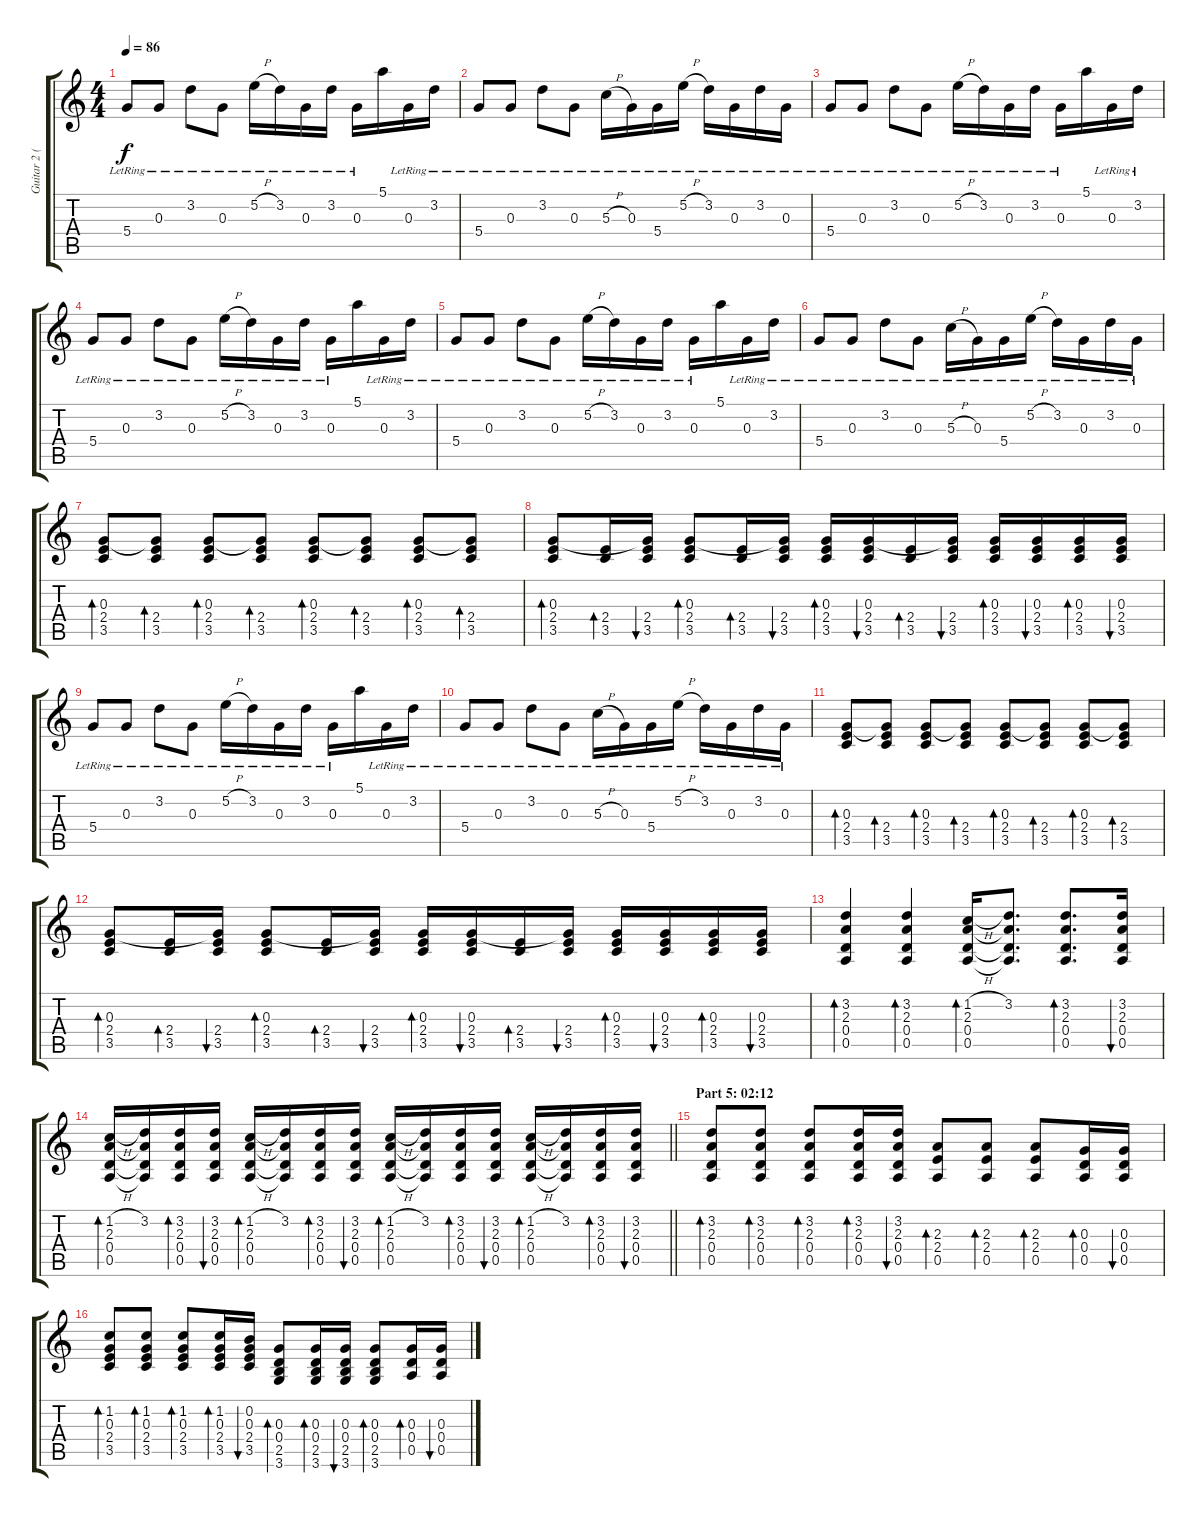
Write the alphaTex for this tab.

\track ("Guitar 2 (Distortion)" "Guitar 2 (") {instrument distortionguitar}
\staff {score tabs}
\tuning (E4 B3 G3 D3 A2 E2) {hide}
\ts (4 4)
\tempo 86
\clef g2
\ks c
5.4{lr}.8{dy f} 0.3{lr}.8 3.2{lr}.8 0.3{lr}.8 5.2{h lr}.16 3.2{lr}.16 0.3{lr}.16 3.2{lr}.16 0.3{lr}.16 5.1.16 0.3{lr}.16 3.2{lr}.16 |
5.4{lr}.8 0.3{lr}.8 3.2{lr}.8 0.3{lr}.8 5.3{h lr}.16 0.3{lr}.16 5.4{lr}.16 5.2{h lr}.16 3.2{lr}.16 0.3{lr}.16 3.2{lr}.16 0.3{lr}.16 |
5.4{lr}.8 0.3{lr}.8 3.2{lr}.8 0.3{lr}.8 5.2{h lr}.16 3.2{lr}.16 0.3{lr}.16 3.2{lr}.16 0.3{lr}.16 5.1.16 0.3{lr}.16 3.2{lr}.16 |
5.4{lr}.8 0.3{lr}.8 3.2{lr}.8 0.3{lr}.8 5.2{h lr}.16 3.2{lr}.16 0.3{lr}.16 3.2{lr}.16 0.3{lr}.16 5.1.16 0.3{lr}.16 3.2{lr}.16 |
5.4{lr}.8 0.3{lr}.8 3.2{lr}.8 0.3{lr}.8 5.2{h lr}.16 3.2{lr}.16 0.3{lr}.16 3.2{lr}.16 0.3{lr}.16 5.1.16 0.3{lr}.16 3.2{lr}.16 |
5.4{lr}.8 0.3{lr}.8 3.2{lr}.8 0.3{lr}.8 5.3{h lr}.16 0.3{lr}.16 5.4{lr}.16 5.2{h lr}.16 3.2{lr}.16 0.3{lr}.16 3.2{lr}.16 0.3{lr}.16 |
(0.3 2.4 3.5).8{bd 30} (0.3{t} 2.4 3.5).8{bd 30} (0.3 2.4 3.5).8{bd 30} (0.3{t} 2.4 3.5).8{bd 30} (0.3 2.4 3.5).8{bd 30} (0.3{t} 2.4 3.5).8{bd 30} (0.3 2.4 3.5).8{bd 30} (0.3{t} 2.4 3.5).8{bd 30} |
(0.3 2.4 3.5).8{bd 30} (2.4 3.5).16{bd 30} (0.3{t} 2.4 3.5).16{bu 30} (0.3 2.4 3.5).8{bd 30} (2.4 3.5).16{bd 30} (0.3{t} 2.4 3.5).16{bu 30} (0.3 2.4 3.5).16{bd 30} (0.3 2.4 3.5).16{bu 30} (2.4 3.5).16{bd 30} (0.3{t} 2.4 3.5).16{bu 30} (0.3 2.4 3.5).16{bd 30} (0.3 2.4 3.5).16{bu 30} (0.3 2.4 3.5).16{bd 30} (0.3 2.4 3.5).16{bu 30} |
5.4{lr}.8 0.3{lr}.8 3.2{lr}.8 0.3{lr}.8 5.2{h lr}.16 3.2{lr}.16 0.3{lr}.16 3.2{lr}.16 0.3{lr}.16 5.1.16 0.3{lr}.16 3.2{lr}.16 |
5.4{lr}.8 0.3{lr}.8 3.2{lr}.8 0.3{lr}.8 5.3{h lr}.16 0.3{lr}.16 5.4{lr}.16 5.2{h lr}.16 3.2{lr}.16 0.3{lr}.16 3.2{lr}.16 0.3{lr}.16 |
(0.3 2.4 3.5).8{bd 30} (0.3{t} 2.4 3.5).8{bd 30} (0.3 2.4 3.5).8{bd 30} (0.3{t} 2.4 3.5).8{bd 30} (0.3 2.4 3.5).8{bd 30} (0.3{t} 2.4 3.5).8{bd 30} (0.3 2.4 3.5).8{bd 30} (0.3{t} 2.4 3.5).8{bd 30} |
(0.3 2.4 3.5).8{bd 30} (2.4 3.5).16{bd 30} (0.3{t} 2.4 3.5).16{bu 30} (0.3 2.4 3.5).8{bd 30} (2.4 3.5).16{bd 30} (0.3{t} 2.4 3.5).16{bu 30} (0.3 2.4 3.5).16{bd 30} (0.3 2.4 3.5).16{bu 30} (2.4 3.5).16{bd 30} (0.3{t} 2.4 3.5).16{bu 30} (0.3 2.4 3.5).16{bd 30} (0.3 2.4 3.5).16{bu 30} (0.3 2.4 3.5).16{bd 30} (0.3 2.4 3.5).16{bu 30} |
(3.2 2.3 0.4 0.5).4{bd 30} (3.2 2.3 0.4 0.5).4{bd 30} (1.2{h} 2.3 0.4 0.5).16{bd 30} (3.2 2.3{t} 0.4{t} 0.5{t}).8{d} (3.2 2.3 0.4 0.5).8{d bd 30} (3.2 2.3 0.4 0.5).16{bu 30} |
\barLineRight lightlight
(1.2{h} 2.3 0.4 0.5).16{bd 30} (3.2 2.3{t} 0.4{t} 0.5{t}).16 (3.2 2.3 0.4 0.5).16{bd 30} (3.2 2.3 0.4 0.5).16{bu 30} (1.2{h} 2.3 0.4 0.5).16{bd 30} (3.2 2.3{t} 0.4{t} 0.5{t}).16 (3.2 2.3 0.4 0.5).16{bd 30} (3.2 2.3 0.4 0.5).16{bu 30} (1.2{h} 2.3 0.4 0.5).16{bd 30} (3.2 2.3{t} 0.4{t} 0.5{t}).16 (3.2 2.3 0.4 0.5).16{bd 30} (3.2 2.3 0.4 0.5).16{bu 30} (1.2{h} 2.3 0.4 0.5).16{bd 30} (3.2 2.3{t} 0.4{t} 0.5{t}).16 (3.2 2.3 0.4 0.5).16{bd 30} (3.2 2.3 0.4 0.5).16{bu 30} |
\section ("" "Part 5: 02:12")
(3.2 2.3 0.4 0.5).8{bd 30} (3.2 2.3 0.4 0.5).8{bd 30} (3.2 2.3 0.4 0.5).8{bd 30} (3.2 2.3 0.4 0.5).16{bd 30} (3.2 2.3 0.4 0.5).16{bu 30} (2.3 2.4 0.5).8{bd 30} (2.3 2.4 0.5).8{bd 30} (2.3 2.4 0.5).8{bd 30} (0.3 0.4 0.5).16{bd 30} (0.3 0.4 0.5).16{bu 30} |
(1.2 0.3 2.4 3.5).8{bd 30} (1.2 0.3 2.4 3.5).8{bd 30} (1.2 0.3 2.4 3.5).8{bd 30} (1.2 0.3 2.4 3.5).16{bd 30} (0.2 0.3 2.4 3.5).16{bu 30} (0.3 0.4 2.5 3.6).8{bd 30} (0.3 0.4 2.5 3.6).16{bd 30} (0.3 0.4 2.5 3.6).16{bu 30} (0.3 0.4 2.5 3.6).8{bd 30} (0.3 0.4 0.5).16{bd 30} (0.3 0.4 0.5).16{bu 30}
